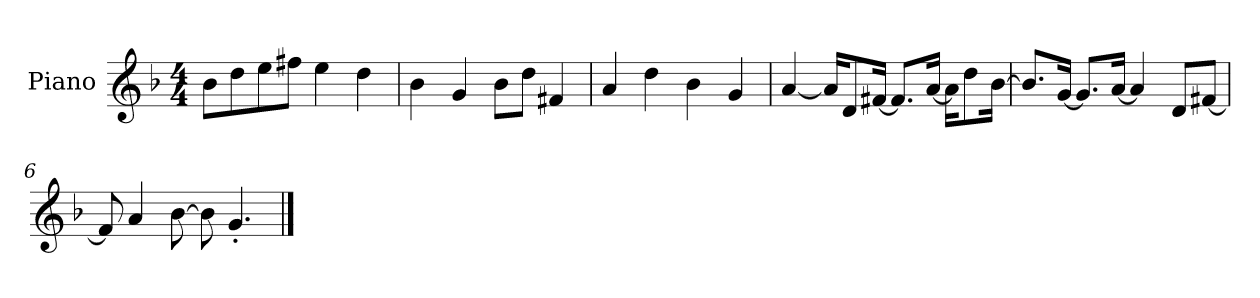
**kern
*part1
*staff1
*I"Piano
*I'P-no
*clefG2
*k[b-]
*M4/4
*MM90
=1
8b-\L
8dd\
8ee\
8ff#X\J
4ee\
4dd\
=2
4b-\
4g/
8b-\L
8dd\J
4f#X/
=3
4a/
4dd\
4b-\
4g/
=4
[4a/
16a/KL]
8d/
[16f#X/Jk
8.f#/L]
[16a/Jk
16a\KL]
8dd\
[16b-\Jk
=5
8.b-/L]
[16g/Jk
8.g/L]
[16a/Jk
4a/]
8d/L
[8f#X/J
!!LO:LB:g=z
=6
8f#/]
4a/
[8b-\
8b-\]
4.g'/
==
*-
